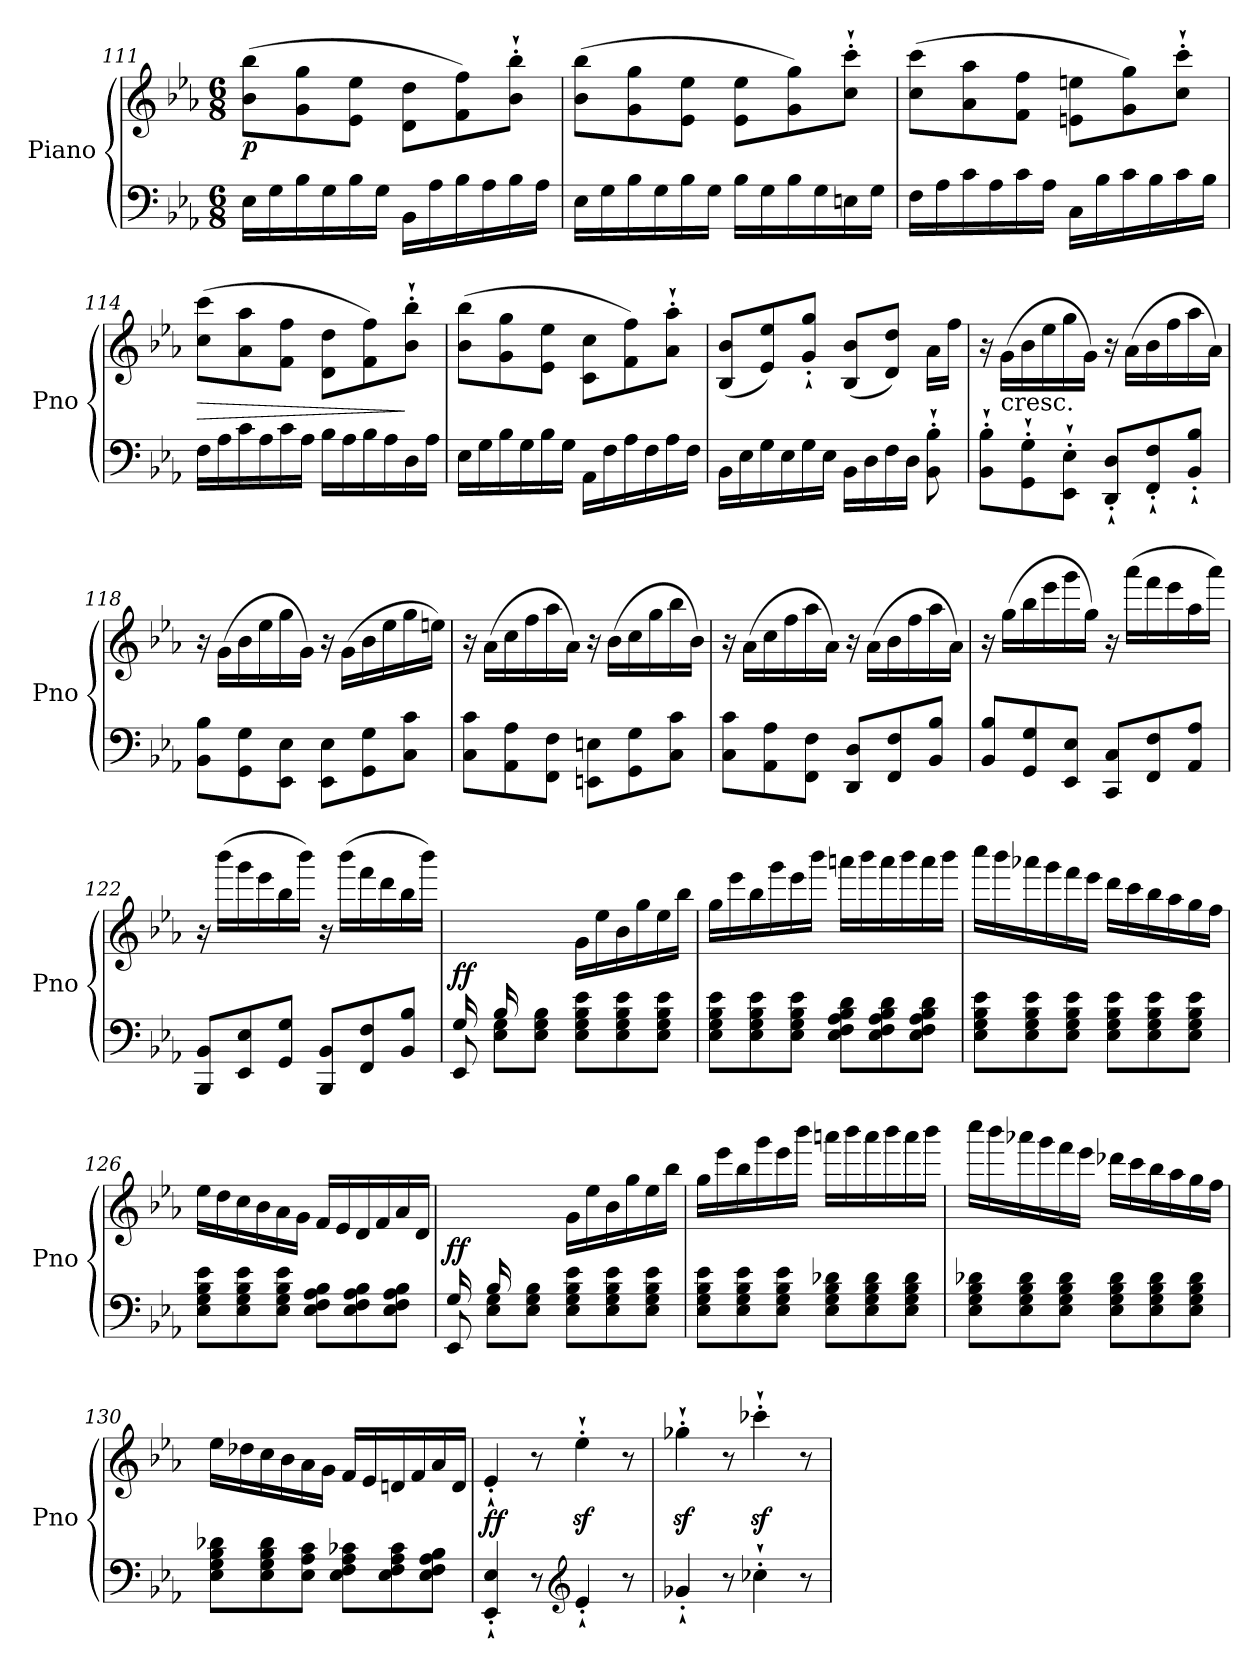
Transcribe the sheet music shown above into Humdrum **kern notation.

**kern	**kern	**dynam
*part1	*part1	*part1
*staff2	*staff1	*staff1/2
*I"Piano	*	*
*I'Pno	*	*
!!LO:LB:g=z
*clefF4	*clefG2	*
*k[b-e-a-]	*k[b-e-a-]	*
*E-:	*E-:	*
*M6/8	*M6/8	*
=111	=111	=111
!	!	!LO:DY:b
16E-\LL	(8b-\ 8bb-\L	p
16G\	.	.
16B-\	8g\ 8gg\	.
16G\	.	.
16B-\	8e-\ 8ee-\J	.
16G\JJ	.	.
16BB-\LL	8d\ 8dd\L	.
16A-\	.	.
16B-\	8f\ 8ff\)	.
16A-\	.	.
16B-\	8b-\`' 8bb-\`'J	.
16A-\JJ	.	.
=112	=112	=112
16E-\LL	(8b-\ 8bb-\L	.
16G\	.	.
16B-\	8g\ 8gg\	.
16G\	.	.
16B-\	8e-\ 8ee-\J	.
16G\JJ	.	.
16B-\LL	8e-\ 8ee-\L	.
16G\	.	.
16B-\	8g\ 8gg\)	.
16G\	.	.
16En\	8cc\`' 8ccc\`'J	.
16G\JJ	.	.
=113	=113	=113
16F\LL	(8cc\ 8ccc\L	.
16A-\	.	.
16c\	8a-\ 8aa-\	.
16A-\	.	.
16c\	8f\ 8ff\J	.
16A-\JJ	.	.
16C\LL	8en\ 8een\L	.
16B-\	.	.
16c\	8g\ 8gg\)	.
16B-\	.	.
16c\	8cc\`' 8ccc\`'J	.
16B-\JJ	.	.
=114	=114	=114
!	!	!LO:HP:b
16F\LL	(8cc\ 8ccc\L	>
16A-\	.	.
16c\	8a-\ 8aa-\	.
16A-\	.	.
16c\	8f\ 8ff\J	.
16A-\JJ	.	.
16B-\LL	8d\ 8dd\L	.
16A-\	.	.
16B-\	8f\ 8ff\)	.
16A-\	.	.
16D\	8b-\`' 8bb-\`'J	]
16A-\JJ	.	.
!!LO:LB:g=z
=115	=115	=115
16E-\LL	(8b-\ 8bb-\L	.
16G\	.	.
16B-\	8g\ 8gg\	.
16G\	.	.
16B-\	8e-\ 8ee-\J	.
16G\JJ	.	.
16AA-\LL	8c\ 8cc\L	.
16F\	.	.
16A-\	8f\ 8ff\)	.
16F\	.	.
16A-\	8a-\`' 8aa-\`'J	.
16F\JJ	.	.
=116	=116	=116
16BB-\LL	(8B-/ 8b-/L	.
16E-\	.	.
16G\	8e-/ 8ee-/)	.
16E-\	.	.
16G\	8g/`' 8gg/`'J	.
16E-\JJ	.	.
16BB-\LL	(8B-/ 8b-/L	.
16D\	.	.
16F\	8d/ 8dd/J)	.
16D\JJ	.	.
8BB-\`' 8B-\`'	16a-\LL	.
.	16ff\JJ	.
=117	=117	=117
8BB-\`' 8B-\`'L	16r	.
!	!LO:TX:b:t=cresc.	!
.	(16g\LL	.
8GG\`' 8G\`'	16b-\	.
.	16ee-\	.
8EE-\`' 8E-\`'J	16gg\	.
.	16g\JJ)	.
8DD/`' 8D/`'L	16r	.
.	(16a-\LL	.
8FF/`' 8F/`'	16b-\	.
.	16ff\	.
8BB-/`' 8B-/`'J	16aa-\	.
.	16a-\JJ)	.
!!LO:LB:g=z
=118	=118	=118
8BB-\ 8B-\L	16r	.
.	(16g\LL	.
8GG\ 8G\	16b-\	.
.	16ee-\	.
8EE-\ 8E-\J	16gg\	.
.	16g\JJ)	.
8EE-\ 8E-\L	16r	.
.	(16g\LL	.
8GG\ 8G\	16b-\	.
.	16ee-\	.
8C\ 8c\J	16gg\	.
.	16een\JJ)	.
=119	=119	=119
8C\ 8c\L	16r	.
.	(16a-\LL	.
8AA-\ 8A-\	16cc\	.
.	16ff\	.
8FF\ 8F\J	16aa-\	.
.	16a-\JJ)	.
8EEn\ 8En\L	16r	.
.	(16b-\LL	.
8GG\ 8G\	16cc\	.
.	16gg\	.
8C\ 8c\J	16bb-\	.
.	16b-\JJ)	.
=120	=120	=120
8C\ 8c\L	16r	.
.	(16a-\LL	.
8AA-\ 8A-\	16cc\	.
.	16ff\	.
8FF\ 8F\J	16aa-\	.
.	16a-\JJ)	.
8DD/ 8D/L	16r	.
.	(16a-\LL	.
8FF/ 8F/	16b-\	.
.	16ff\	.
8BB-/ 8B-/J	16aa-\	.
.	16a-\JJ)	.
!!LO:PB:g=z
=121	=121	=121
8BB-/ 8B-/L	16r	.
.	(16gg\LL	.
8GG/ 8G/	16bb-\	.
.	16eee-\	.
8EE-/ 8E-/J	16ggg\	.
.	16gg\JJ)	.
8CC/ 8C/L	16r	.
.	(16aaa-\LL	.
8FF/ 8F/	16fff\	.
.	16eee-\	.
8AA-/ 8A-/J	16aa-\	.
.	16aaa-\JJ)	.
=122	=122	=122
8BBB-/ 8BB-/L	16r	.
.	(16bbb-\LL	.
8EE-/ 8E-/	16ggg\	.
.	16eee-\	.
8GG/ 8G/J	16bb-\	.
.	16bbb-\JJ)	.
8BBB-/ 8BB-/L	16r	.
.	(16bbb-\LL	.
8FF/ 8F/	16fff\	.
.	16ddd\	.
8BB-/ 8B-/J	16bb-\	.
.	16bbb-\JJ)	.
=123	=123	=123
*^	*	*
!	!	!	!LO:DY:b
16G/LL	8EE-/	16ryy	ff
16ryy	.	16e-/	.
16B-/	8E-\ 8G\L	16ryy	.
2ryy	.	16g/	.
.	8E-\ 8G\ 8B-\J	16e-/	.
.	.	16b-/JJ	.
.	8E-\ 8G\ 8B-\ 8e-\L	16g\LL	.
.	.	16ee-\	.
.	8E-\ 8G\ 8B-\ 8e-\	16b-\	.
.	.	16gg\	.
.	8E-\ 8G\ 8B-\ 8e-\J	16ee-\	.
16ryy	.	16bb-\JJ	.
*v	*v	*	*
!!LO:LB:g=z
=124	=124	=124
8E-\ 8G\ 8B-\ 8e-\L	16gg\LL	.
.	16eee-\	.
8E-\ 8G\ 8B-\ 8e-\	16bb-\	.
.	16ggg\	.
8E-\ 8G\ 8B-\ 8e-\J	16eee-\	.
.	16bbb-\JJ	.
8E-\ 8F\ 8A-\ 8B-\ 8d\L	16aaan\LL	.
.	16bbb-\	.
8E-\ 8F\ 8A-\ 8B-\ 8d\	16aaa\	.
.	16bbb-\	.
8E-\ 8F\ 8A-\ 8B-\ 8d\J	16aaa\	.
.	16bbb-\JJ	.
=125	=125	=125
8E-\ 8G\ 8B-\ 8e-\L	16cccc\LL	.
.	16bbb-\	.
8E-\ 8G\ 8B-\ 8e-\	16aaa-X\	.
.	16ggg\	.
8E-\ 8G\ 8B-\ 8e-\J	16fff\	.
.	16eee-\JJ	.
8E-\ 8G\ 8B-\ 8e-\L	16ddd\LL	.
.	16ccc\	.
8E-\ 8G\ 8B-\ 8e-\	16bb-\	.
.	16aa-\	.
8E-\ 8G\ 8B-\ 8e-\J	16gg\	.
.	16ff\JJ	.
=126	=126	=126
8E-\ 8G\ 8B-\ 8e-\L	16ee-\LL	.
.	16dd\	.
8E-\ 8G\ 8B-\ 8e-\	16cc\	.
.	16b-\	.
8E-\ 8G\ 8B-\ 8e-\J	16a-\	.
.	16g\JJ	.
8E-\ 8F\ 8A-\ 8B-\L	16f/LL	.
.	16e-/	.
8E-\ 8F\ 8A-\ 8B-\	16d/	.
.	16f/	.
8E-\ 8F\ 8A-\ 8B-\J	16a-/	.
.	16d/JJ	.
=127	=127	=127
*^	*	*
!	!	!	!LO:DY:b
16G/LL	8EE-/	16ryy	ff
16ryy	.	16e-/	.
16B-/	8E-\ 8G\L	16ryy	.
2ryy	.	16g/	.
.	8E-\ 8G\ 8B-\J	16e-/	.
.	.	16b-/JJ	.
.	8E-\ 8G\ 8B-\ 8e-\L	16g\LL	.
.	.	16ee-\	.
.	8E-\ 8G\ 8B-\ 8e-\	16b-\	.
.	.	16gg\	.
.	8E-\ 8G\ 8B-\ 8e-\J	16ee-\	.
16ryy	.	16bb-\JJ	.
*v	*v	*	*
!!LO:LB:g=z
=128	=128	=128
8E-\ 8G\ 8B-\ 8e-\L	16gg\LL	.
.	16eee-\	.
8E-\ 8G\ 8B-\ 8e-\	16bb-\	.
.	16ggg\	.
8E-\ 8G\ 8B-\ 8e-\J	16eee-\	.
.	16bbb-\JJ	.
8E-\ 8G\ 8B-\ 8d-X\L	16aaan\LL	.
.	16bbb-\	.
8E-\ 8G\ 8B-\ 8d-\	16aaa\	.
.	16bbb-\	.
8E-\ 8G\ 8B-\ 8d-\J	16aaa\	.
.	16bbb-\JJ	.
=129	=129	=129
8E-\ 8G\ 8B-\ 8d-X\L	16cccc\LL	.
.	16bbb-\	.
8E-\ 8G\ 8B-\ 8d-\	16aaa-X\	.
.	16ggg\	.
8E-\ 8G\ 8B-\ 8d-\J	16fff\	.
.	16eee-\JJ	.
8E-\ 8G\ 8B-\ 8d-\L	16ddd-X\LL	.
.	16ccc\	.
8E-\ 8G\ 8B-\ 8d-\	16bb-\	.
.	16aa-\	.
8E-\ 8G\ 8B-\ 8d-\J	16gg\	.
.	16ff\JJ	.
=130	=130	=130
8E-\ 8G\ 8B-\ 8d-X\L	16ee-\LL	.
.	16dd-X\	.
8E-\ 8G\ 8B-\ 8d-\	16cc\	.
.	16b-\	.
8E-\ 8A-\ 8c\J	16a-\	.
.	16g\JJ	.
8E-\ 8F\ 8A-\ 8c-X\L	16f/LL	.
.	16e-/	.
8E-\ 8F\ 8A-\ 8c-\	16dn/	.
.	16f/	.
8E-\ 8F\ 8A-\ 8B-\J	16a-/	.
.	16d/JJ	.
!!LO:PB:g=z
=131	=131	=131
!	!	!LO:DY:b
4EE-/`' 4E-/`'	4e-`'/	ff
8r	8r	.
*clefG2	*	*
4e-`'/	4ee-z<`'\	.
8r	8r	.
!!LO:PB:g=z
=132	=132	=132
4g-X`'/	4gg-Xz<`'\	.
8r	8r	.
4cc-X`'\	4ccc-Xz<`'\	.
8r	8r	.
=	=	=
*-	*-	*-
